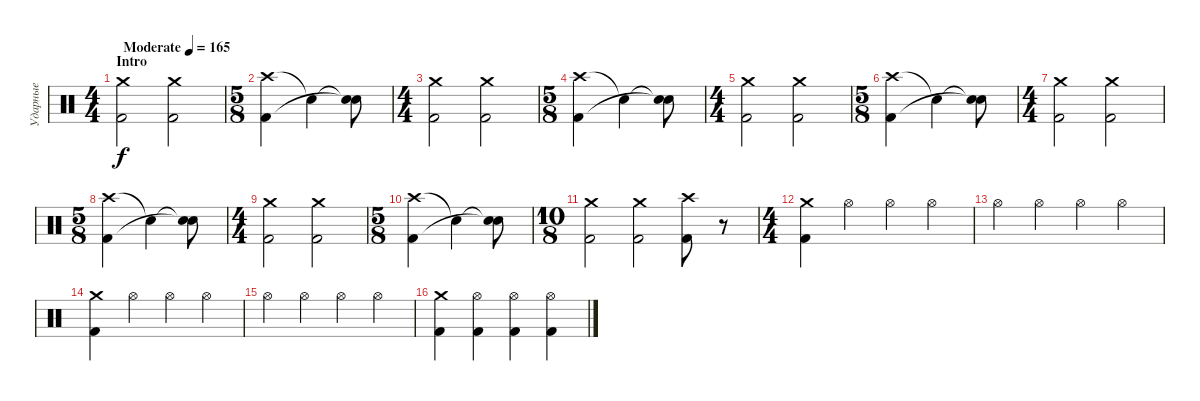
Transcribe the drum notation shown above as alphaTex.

\track ("Ударные" "Ударные") {instrument percussion}
\staff {score}
\articulation defaults
\ts (4 4)
\section ("" "Intro")
\tempo (165 "Moderate")
\clef neutral
\ks c
("Crash medium (hit)" "Kick (hit) 2").2{dy f} ("Crash medium (hit)" "Kick (hit) 2").2 |
\ts (5 8)
("Crash high (hit)" "Kick (hit) 2").4 "Snare (hit)"{t}.4 ("Snare (hit)"{t} "Snare (hit)"{t}).8 |
\ts (4 4)
("Crash medium (hit)" "Kick (hit) 2").2 ("Crash medium (hit)" "Kick (hit) 2").2 |
\ts (5 8)
("Crash high (hit)" "Kick (hit) 2").4 "Snare (hit)"{t}.4 ("Snare (hit)"{t} "Snare (hit)"{t}).8 |
\ts (4 4)
("Crash medium (hit)" "Kick (hit) 2").2 ("Crash medium (hit)" "Kick (hit) 2").2 |
\ts (5 8)
("Crash high (hit)" "Kick (hit) 2").4 "Snare (hit)"{t}.4 ("Snare (hit)"{t} "Snare (hit)"{t}).8 |
\ts (4 4)
("Crash medium (hit)" "Kick (hit) 2").2 ("Crash medium (hit)" "Kick (hit) 2").2 |
\ts (5 8)
("Crash high (hit)" "Kick (hit) 2").4 "Snare (hit)"{t}.4 ("Snare (hit)"{t} "Snare (hit)"{t}).8 |
\ts (4 4)
("Crash medium (hit)" "Kick (hit) 2").2 ("Crash medium (hit)" "Kick (hit) 2").2 |
\ts (5 8)
("Crash high (hit)" "Kick (hit) 2").4 "Snare (hit)"{t}.4 ("Snare (hit)"{t} "Snare (hit)"{t}).8 |
\ts (10 8)
("Crash medium (hit)" "Kick (hit) 2").2 ("Crash medium (hit)" "Kick (hit) 2").2 ("Crash high (hit)" "Kick (hit) 2").8 r.8 |
\ts (4 4)
("Crash medium (hit)" "Kick (hit) 2").4 "Hi-Hat (open)".4 "Hi-Hat (open)".4 "Hi-Hat (open)".4 |
"Hi-Hat (open)".4 "Hi-Hat (open)".4 "Hi-Hat (open)".4 "Hi-Hat (open)".4 |
("Crash medium (hit)" "Kick (hit) 2").4 "Hi-Hat (open)".4 "Hi-Hat (open)".4 "Hi-Hat (open)".4 |
"Hi-Hat (open)".4 "Hi-Hat (open)".4 "Hi-Hat (open)".4 "Hi-Hat (open)".4 |
("Crash medium (hit)" "Kick (hit) 2").4 ("Hi-Hat (open)" "Kick (hit) 2").4 ("Hi-Hat (open)" "Kick (hit) 2").4 ("Hi-Hat (open)" "Kick (hit) 2").4
